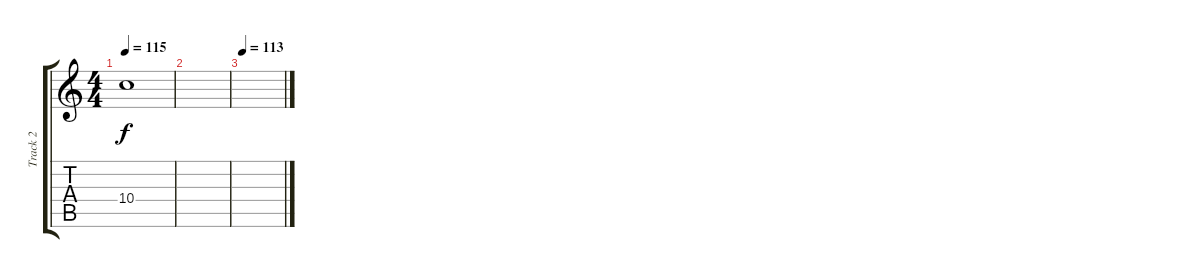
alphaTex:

\track ("Track 2" "Track 2") {instrument distortionguitar}
\staff {score tabs}
\tuning (E4 B3 G3 D3 A2 E2) {hide}
\ts (4 4)
\tempo 115
\clef g2
\ks c
10.4{t}.1{dy f} |
|
\tempo 113
